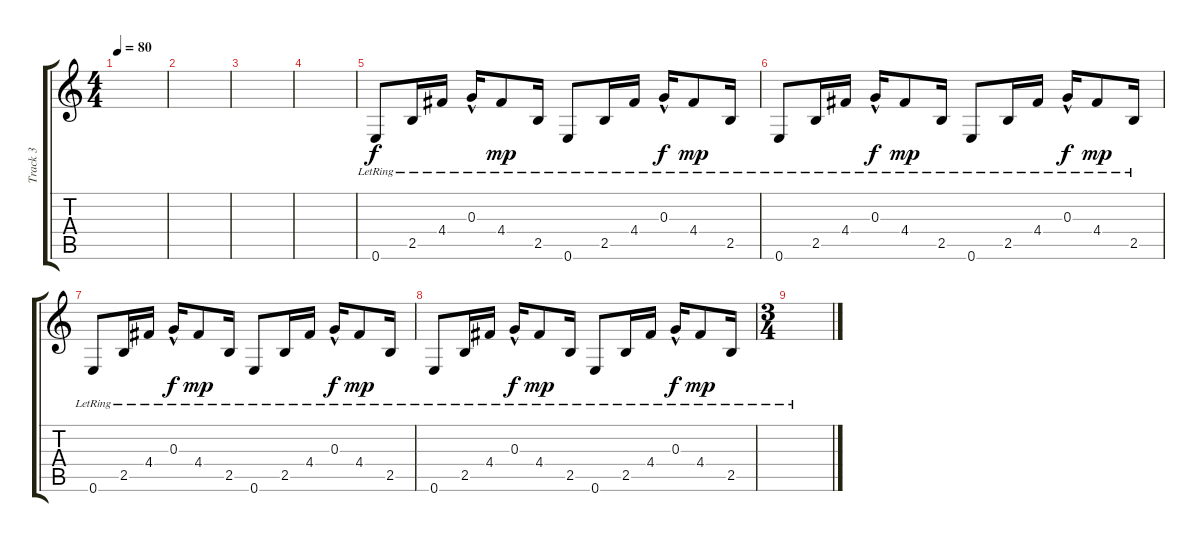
\track ("Track 3" "Track 3") {instrument acousticguitarsteel}
\staff {score tabs}
\tuning (E4 B3 G3 D3 A2 E2) {hide}
\ts (4 4)
\tempo 80
\clef g2
\ks c
|
|
|
|
0.6{lr}.8 2.5{lr}.16 4.4{lr}.16 0.3{hac lr}.16{dy f} 4.4{lr}.8{dy mp} 2.5{lr}.16 0.6{lr}.8 2.5{lr}.16 4.4{lr}.16 0.3{hac lr}.16{dy f} 4.4{lr}.8{dy mp} 2.5{lr}.16 |
0.6{lr}.8 2.5{lr}.16 4.4{lr}.16 0.3{hac lr}.16{dy f} 4.4{lr}.8{dy mp} 2.5{lr}.16 0.6{lr}.8 2.5{lr}.16 4.4{lr}.16 0.3{hac lr}.16{dy f} 4.4{lr}.8{dy mp} 2.5{lr}.16 |
0.6{lr}.8 2.5{lr}.16 4.4{lr}.16 0.3{hac lr}.16{dy f} 4.4{lr}.8{dy mp} 2.5{lr}.16 0.6{lr}.8 2.5{lr}.16 4.4{lr}.16 0.3{hac lr}.16{dy f} 4.4{lr}.8{dy mp} 2.5{lr}.16 |
0.6{lr}.8 2.5{lr}.16 4.4{lr}.16 0.3{hac lr}.16{dy f} 4.4{lr}.8{dy mp} 2.5{lr}.16 0.6{lr}.8 2.5{lr}.16 4.4{lr}.16 0.3{hac lr}.16{dy f} 4.4{lr}.8{dy mp} 2.5{lr}.16 |
\ts (3 4)
